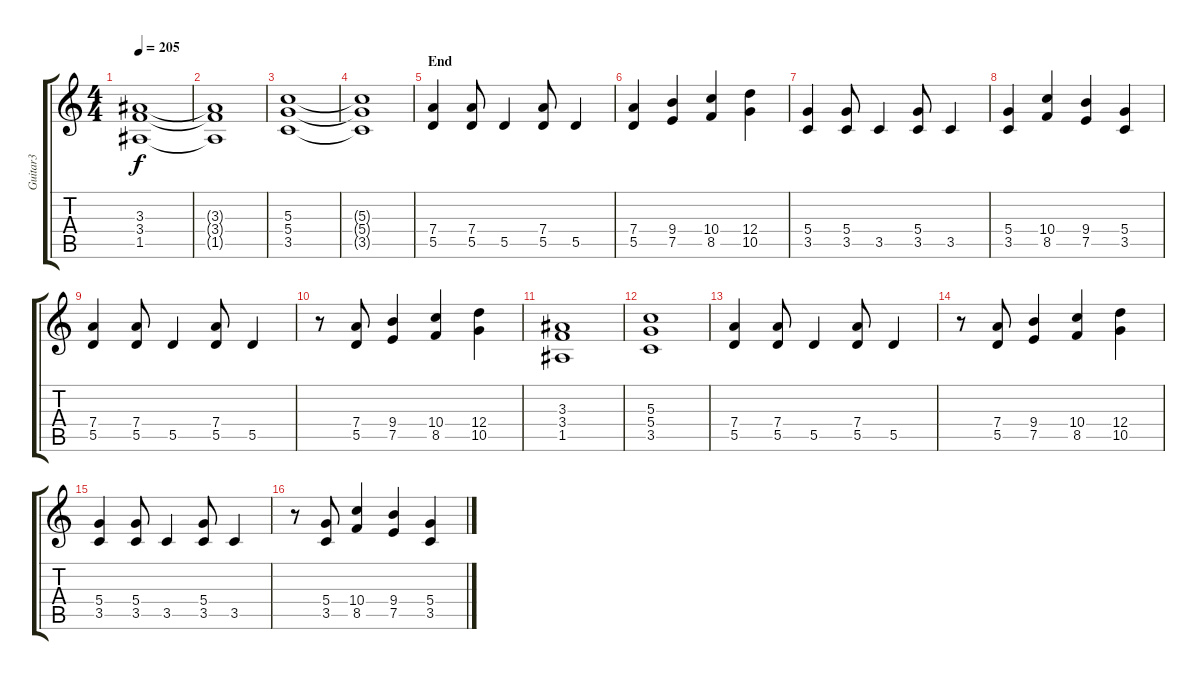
\track ("Guitar3" "Guitar3") {instrument distortionguitar}
\staff {score tabs}
\tuning (E4 B3 G3 D3 A2 E2) {hide}
\ts (4 4)
\tempo 205
\clef g2
\ks c
(3.3 3.4 1.5).1{dy f} |
(3.3{t} 3.4{t} 1.5{t}).1 |
(5.3 5.4 3.5).1 |
(5.3{t} 5.4{t} 3.5{t}).1 |
\section ("" "End")
(7.4 5.5).4 (7.4 5.5).8 5.5.4 (7.4 5.5).8 5.5.4 |
(7.4 5.5).4 (9.4 7.5).4 (10.4 8.5).4 (12.4 10.5).4 |
(5.4 3.5).4 (5.4 3.5).8 3.5.4 (5.4 3.5).8 3.5.4 |
(5.4 3.5).4 (10.4 8.5).4 (9.4 7.5).4 (5.4 3.5).4 |
(7.4 5.5).4 (7.4 5.5).8 5.5.4 (7.4 5.5).8 5.5.4 |
r.8 (7.4 5.5).8 (9.4 7.5).4 (10.4 8.5).4 (12.4 10.5).4 |
(3.3 3.4 1.5).1 |
(5.3 5.4 3.5).1 |
(7.4 5.5).4 (7.4 5.5).8 5.5.4 (7.4 5.5).8 5.5.4 |
r.8 (7.4 5.5).8 (9.4 7.5).4 (10.4 8.5).4 (12.4 10.5).4 |
(5.4 3.5).4 (5.4 3.5).8 3.5.4 (5.4 3.5).8 3.5.4 |
r.8 (5.4 3.5).8 (10.4 8.5).4 (9.4 7.5).4 (5.4 3.5).4
